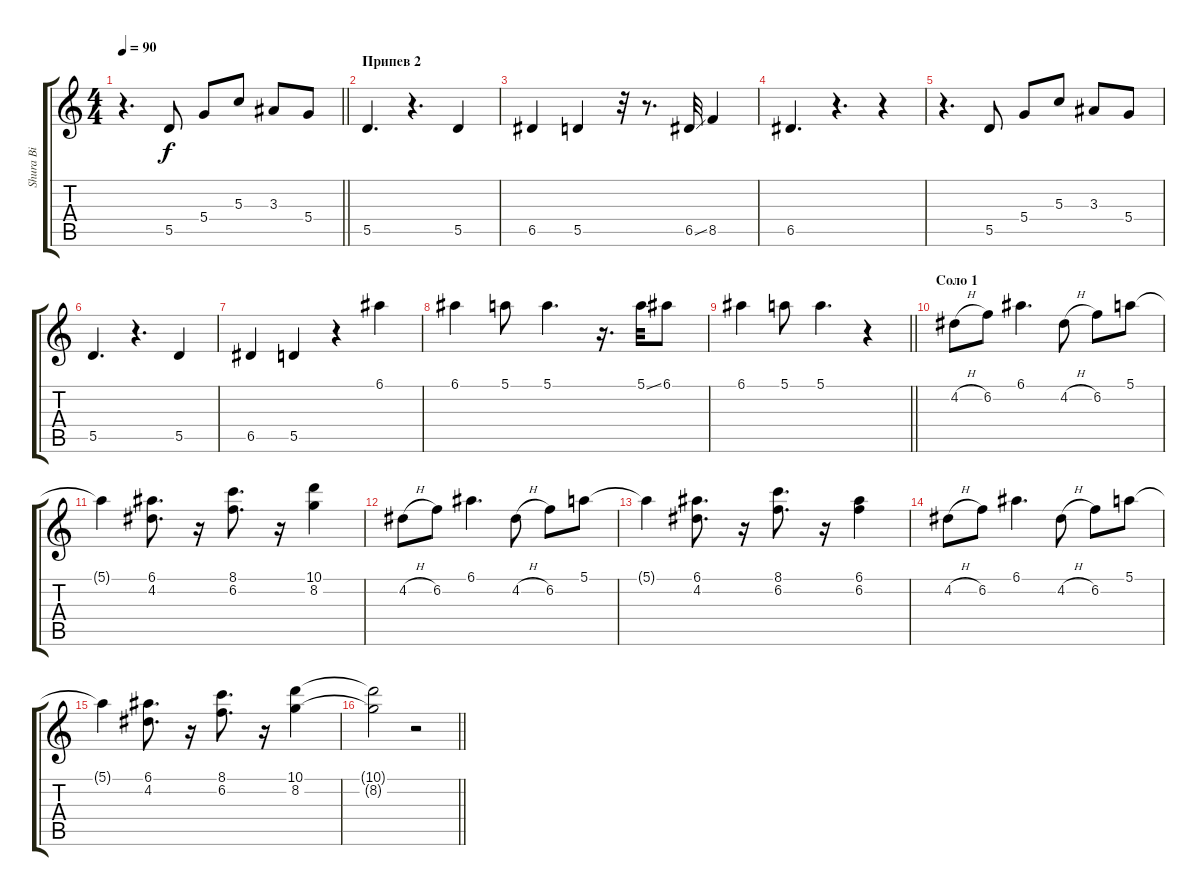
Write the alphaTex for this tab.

\track ("Shura Bi" "Shura Bi") {instrument overdrivenguitar}
\staff {score tabs}
\tuning (E4 B3 G3 D3 A2 E2) {hide}
\ts (4 4)
\tempo 90
\clef g2
\barLineRight lightlight
\ks c
r.4{d dy f} 5.5.8{volume 16} 5.4.8 5.3.8 3.3.8 5.4.8 |
\section ("" "Припев 2")
5.5.4{d} r.4{d} 5.5.4 |
6.5.4 5.5.4 r.32 r.8{d} 6.5{ss}.32 8.5.4 |
6.5.4{d} r.4{d} r.4 |
r.4{d} 5.5.8 5.4.8 5.3.8 3.3.8 5.4.8 |
5.5.4{d} r.4{d} 5.5.4 |
6.5.4 5.5.4 r.4 6.1.4 |
6.1.4 5.1.8 5.1.4{d} r.16{d} 5.1{ss}.32 6.1.8 |
\barLineRight lightlight
6.1.4 5.1.8 5.1.4{d} r.4 |
\section ("" "Соло 1")
4.2{h}.8 6.2.8 6.1.4{d} 4.2{h}.8 6.2.8 5.1.8 |
5.1{t}.4 (6.1 4.2).8{d} r.16 (8.1 6.2).8{d} r.16 (10.1 8.2).4 |
4.2{h}.8 6.2.8 6.1.4{d} 4.2{h}.8 6.2.8 5.1.8 |
5.1{t}.4 (6.1 4.2).8{d} r.16 (8.1 6.2).8{d} r.16 (6.1 6.2).4 |
4.2{h}.8 6.2.8 6.1.4{d} 4.2{h}.8 6.2.8 5.1.8 |
5.1{t}.4 (6.1 4.2).8{d} r.16 (8.1 6.2).8{d} r.16 (10.1 8.2).4 |
\barLineRight lightlight
(10.1{t} 8.2{t}).2 r.2
